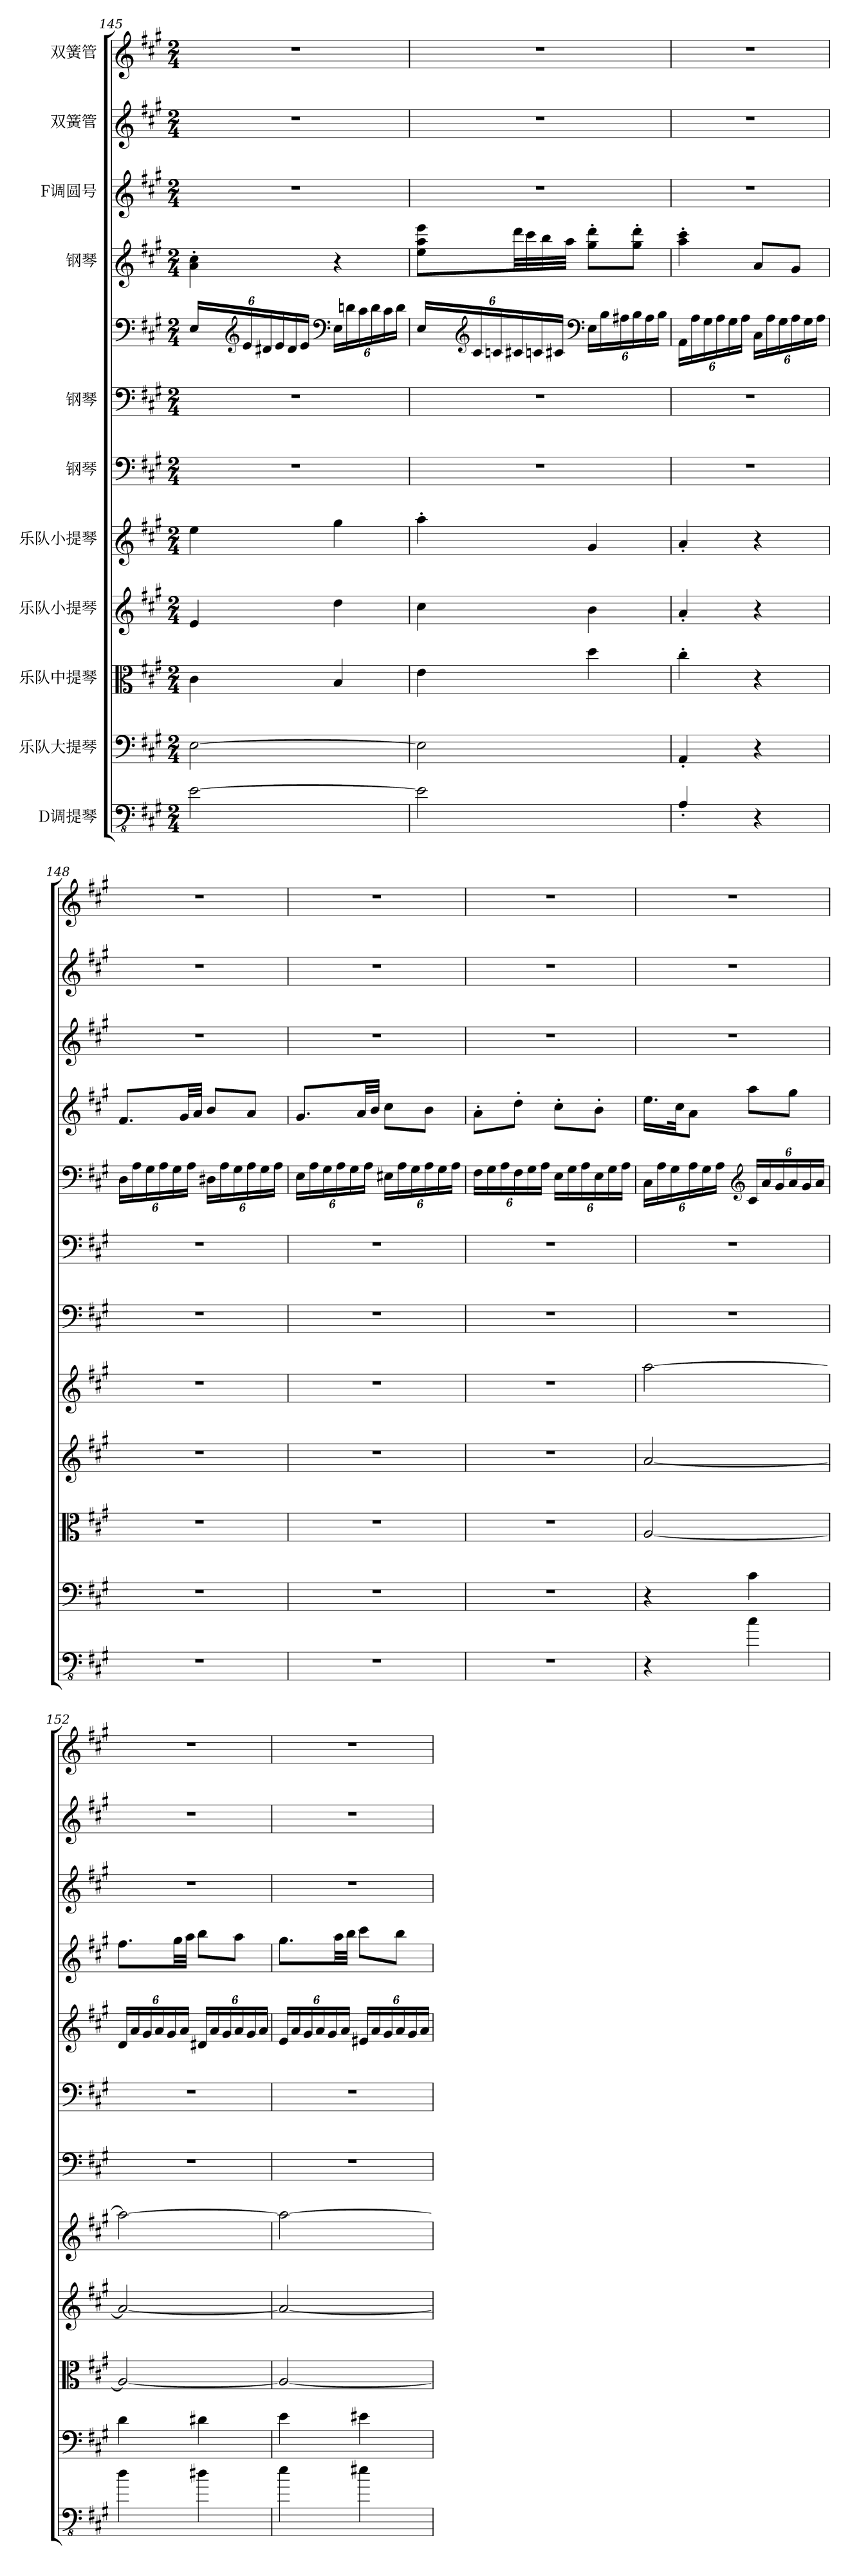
**kern	**kern	**kern	**kern	**kern	**kern	**kern	**kern	**kern	**kern	**kern	**kern
*part11	*part10	*part9	*part8	*part7	*part6	*part5	*part5	*part4	*part3	*part2	*part1
*staff12	*staff11	*staff10	*staff9	*staff8	*staff7	*staff6	*staff5	*staff4	*staff3	*staff2	*staff1
*I"D调提琴	*I"乐队大提琴	*I"乐队中提琴	*I"乐队小提琴	*I"乐队小提琴	*I"钢琴	*I"钢琴	*	*I"钢琴	*I"F调圆号	*I"双簧管	*I"双簧管
!!LO:PB:g=z
*clefFv4	*clefF4	*clefC3	*clefG2	*clefG2	*clefF4	*clefF4	*clefF4	*clefG2	*clefG2	*clefG2	*clefG2
*ITrd7c12	*	*	*	*	*	*	*	*	*ITrd4c7	*	*
*k[f#c#g#]	*k[f#c#g#]	*k[f#c#g#]	*k[f#c#g#]	*k[f#c#g#]	*k[f#c#g#]	*k[f#c#g#]	*k[f#c#g#]	*k[f#c#g#]	*k[f#c#]	*k[f#c#g#]	*k[f#c#g#]
*M2/4	*M2/4	*M2/4	*M2/4	*M2/4	*M2/4	*M2/4	*M2/4	*M2/4	*M2/4	*M2/4	*M2/4
*	*	*	*	*	*	*	*Xbrackettup	*	*	*	*
=145	=145	=145	=145	=145	=145	=145	=145	=145	=145	=145	=145
[2EE\	[2E\	4c#\	4e/	4ee\	2r	2r	24E/LL	4a\' 4cc#\'	2r	2r	2r
*	*	*	*	*	*	*	*clefG2	*	*	*	*
.	.	.	.	.	.	.	24e/	.	.	.	.
.	.	.	.	.	.	.	24d#X/	.	.	.	.
.	.	.	.	.	.	.	24e/	.	.	.	.
.	.	.	.	.	.	.	24d#/	.	.	.	.
.	.	.	.	.	.	.	24e/JJ	.	.	.	.
*	*	*	*	*	*	*	*clefF4	*	*	*	*
.	.	4B/	4dd\	4gg#\	.	.	24E\LL	4r	.	.	.
.	.	.	.	.	.	.	24dn\	.	.	.	.
.	.	.	.	.	.	.	24c#\	.	.	.	.
.	.	.	.	.	.	.	24d\	.	.	.	.
.	.	.	.	.	.	.	24c#\	.	.	.	.
.	.	.	.	.	.	.	24d\JJ	.	.	.	.
=146	=146	=146	=146	=146	=146	=146	=146	=146	=146	=146	=146
2EE\]	2E\]	4e\	4cc#\	4aa'\	2r	2r	24E/LL	8ee\ 8aa\ 8eee\L	2r	2r	2r
*	*	*	*	*	*	*	*clefG2	*	*	*	*
.	.	.	.	.	.	.	24c#/	.	.	.	.
.	.	.	.	.	.	.	24cn/	.	.	.	.
.	.	.	.	.	.	.	24c#X/	32ddd\LL	.	.	.
.	.	.	.	.	.	.	.	32ccc#\	.	.	.
.	.	.	.	.	.	.	24cn/	.	.	.	.
.	.	.	.	.	.	.	.	32bb\	.	.	.
.	.	.	.	.	.	.	24c#X/JJ	.	.	.	.
.	.	.	.	.	.	.	.	32aa\JJJ	.	.	.
*	*	*	*	*	*	*	*clefF4	*	*	*	*
.	.	4dd\	4b\	4g#/	.	.	24E\LL	8gg#\' 8ddd\'L	.	.	.
.	.	.	.	.	.	.	24B\	.	.	.	.
.	.	.	.	.	.	.	24A#X\	.	.	.	.
.	.	.	.	.	.	.	24B\	8gg#\' 8ddd\'J	.	.	.
.	.	.	.	.	.	.	24A#\	.	.	.	.
.	.	.	.	.	.	.	24B\JJ	.	.	.	.
!!LO:PB:g=z
=147	=147	=147	=147	=147	=147	=147	=147	=147	=147	=147	=147
*	*	*	*	*	*	*	*	*	*	*	*MM80
4AAA'/	4AA'/	4cc#'\	4a'/	4a'/	2r	2r	24AA\LL	4aa\' 4ccc#\'	2r	2r	2r
.	.	.	.	.	.	.	24A\	.	.	.	.
.	.	.	.	.	.	.	24G#\	.	.	.	.
.	.	.	.	.	.	.	24A\	.	.	.	.
.	.	.	.	.	.	.	24G#\	.	.	.	.
.	.	.	.	.	.	.	24A\JJ	.	.	.	.
4r	4r	4r	4r	4r	.	.	24C#\LL	8a/L	.	.	.
.	.	.	.	.	.	.	24A\	.	.	.	.
.	.	.	.	.	.	.	24G#\	.	.	.	.
.	.	.	.	.	.	.	24A\	8g#/J	.	.	.
.	.	.	.	.	.	.	24G#\	.	.	.	.
.	.	.	.	.	.	.	24A\JJ	.	.	.	.
=148	=148	=148	=148	=148	=148	=148	=148	=148	=148	=148	=148
2r	2r	2r	2r	2r	2r	2r	24D\LL	8.f#/L	2r	2r	2r
.	.	.	.	.	.	.	24A\	.	.	.	.
.	.	.	.	.	.	.	24G#\	.	.	.	.
.	.	.	.	.	.	.	24A\	.	.	.	.
.	.	.	.	.	.	.	24G#\	.	.	.	.
.	.	.	.	.	.	.	.	32g#/LL	.	.	.
.	.	.	.	.	.	.	24A\JJ	.	.	.	.
.	.	.	.	.	.	.	.	32a/JJJ	.	.	.
.	.	.	.	.	.	.	24D#X\LL	8b/L	.	.	.
.	.	.	.	.	.	.	24A\	.	.	.	.
.	.	.	.	.	.	.	24G#\	.	.	.	.
.	.	.	.	.	.	.	24A\	8a/J	.	.	.
.	.	.	.	.	.	.	24G#\	.	.	.	.
.	.	.	.	.	.	.	24A\JJ	.	.	.	.
=149	=149	=149	=149	=149	=149	=149	=149	=149	=149	=149	=149
2r	2r	2r	2r	2r	2r	2r	24E\LL	8.g#/L	2r	2r	2r
.	.	.	.	.	.	.	24A\	.	.	.	.
.	.	.	.	.	.	.	24G#\	.	.	.	.
.	.	.	.	.	.	.	24A\	.	.	.	.
.	.	.	.	.	.	.	24G#\	.	.	.	.
.	.	.	.	.	.	.	.	32a/LL	.	.	.
.	.	.	.	.	.	.	24A\JJ	.	.	.	.
.	.	.	.	.	.	.	.	32b/JJJ	.	.	.
.	.	.	.	.	.	.	24E#X\LL	8cc#\L	.	.	.
.	.	.	.	.	.	.	24A\	.	.	.	.
.	.	.	.	.	.	.	24G#\	.	.	.	.
.	.	.	.	.	.	.	24A\	8b\J	.	.	.
.	.	.	.	.	.	.	24G#\	.	.	.	.
.	.	.	.	.	.	.	24A\JJ	.	.	.	.
!!LO:PB:g=z
=150	=150	=150	=150	=150	=150	=150	=150	=150	=150	=150	=150
2r	2r	2r	2r	2r	2r	2r	24F#\LL	8a'\L	2r	2r	2r
.	.	.	.	.	.	.	24G#\	.	.	.	.
.	.	.	.	.	.	.	24A\	.	.	.	.
.	.	.	.	.	.	.	24F#\	8dd'\J	.	.	.
.	.	.	.	.	.	.	24G#\	.	.	.	.
.	.	.	.	.	.	.	24A\JJ	.	.	.	.
.	.	.	.	.	.	.	24E\LL	8cc#'\L	.	.	.
.	.	.	.	.	.	.	24G#\	.	.	.	.
.	.	.	.	.	.	.	24A\	.	.	.	.
.	.	.	.	.	.	.	24E\	8b'\J	.	.	.
.	.	.	.	.	.	.	24G#\	.	.	.	.
.	.	.	.	.	.	.	24A\JJ	.	.	.	.
=151	=151	=151	=151	=151	=151	=151	=151	=151	=151	=151	=151
4r	4r	[2A/	[2a/	[2aa\	2r	2r	24C#\LL	16.ee\LL	2r	2r	2r
.	.	.	.	.	.	.	24A\	.	.	.	.
.	.	.	.	.	.	.	24G#\	.	.	.	.
.	.	.	.	.	.	.	.	32cc#\JK	.	.	.
.	.	.	.	.	.	.	24A\	8a\J	.	.	.
.	.	.	.	.	.	.	24G#\	.	.	.	.
.	.	.	.	.	.	.	24A\JJ	.	.	.	.
*	*	*	*	*	*	*	*clefG2	*	*	*	*
4C#\	4c#\	.	.	.	.	.	24c#/LL	8aa\L	.	.	.
.	.	.	.	.	.	.	24a/	.	.	.	.
.	.	.	.	.	.	.	24g#/	.	.	.	.
.	.	.	.	.	.	.	24a/	8gg#\J	.	.	.
.	.	.	.	.	.	.	24g#/	.	.	.	.
.	.	.	.	.	.	.	24a/JJ	.	.	.	.
=152	=152	=152	=152	=152	=152	=152	=152	=152	=152	=152	=152
4D\	4d\	2A/_	2a/_	2aa\_	2r	2r	24d/LL	8.ff#\L	2r	2r	2r
.	.	.	.	.	.	.	24a/	.	.	.	.
.	.	.	.	.	.	.	24g#/	.	.	.	.
.	.	.	.	.	.	.	24a/	.	.	.	.
.	.	.	.	.	.	.	24g#/	.	.	.	.
.	.	.	.	.	.	.	.	32gg#\LL	.	.	.
.	.	.	.	.	.	.	24a/JJ	.	.	.	.
.	.	.	.	.	.	.	.	32aa\JJJ	.	.	.
4D#X\	4d#X\	.	.	.	.	.	24d#X/LL	8bb\L	.	.	.
.	.	.	.	.	.	.	24a/	.	.	.	.
.	.	.	.	.	.	.	24g#/	.	.	.	.
.	.	.	.	.	.	.	24a/	8aa\J	.	.	.
.	.	.	.	.	.	.	24g#/	.	.	.	.
.	.	.	.	.	.	.	24a/JJ	.	.	.	.
!!LO:PB:g=z
=153	=153	=153	=153	=153	=153	=153	=153	=153	=153	=153	=153
4E\	4e\	2A/_	2a/_	2aa\_	2r	2r	24e/LL	8.gg#\L	2r	2r	2r
.	.	.	.	.	.	.	24a/	.	.	.	.
.	.	.	.	.	.	.	24g#/	.	.	.	.
.	.	.	.	.	.	.	24a/	.	.	.	.
.	.	.	.	.	.	.	24g#/	.	.	.	.
.	.	.	.	.	.	.	.	32aa\LL	.	.	.
.	.	.	.	.	.	.	24a/JJ	.	.	.	.
.	.	.	.	.	.	.	.	32bb\JJJ	.	.	.
4E#X\	4e#X\	.	.	.	.	.	24e#X/LL	8ccc#\L	.	.	.
.	.	.	.	.	.	.	24a/	.	.	.	.
.	.	.	.	.	.	.	24g#/	.	.	.	.
.	.	.	.	.	.	.	24a/	8bb\J	.	.	.
.	.	.	.	.	.	.	24g#/	.	.	.	.
.	.	.	.	.	.	.	24a/JJ	.	.	.	.
=	=	=	=	=	=	=	=	=	=	=	=
*-	*-	*-	*-	*-	*-	*-	*-	*-	*-	*-	*-
